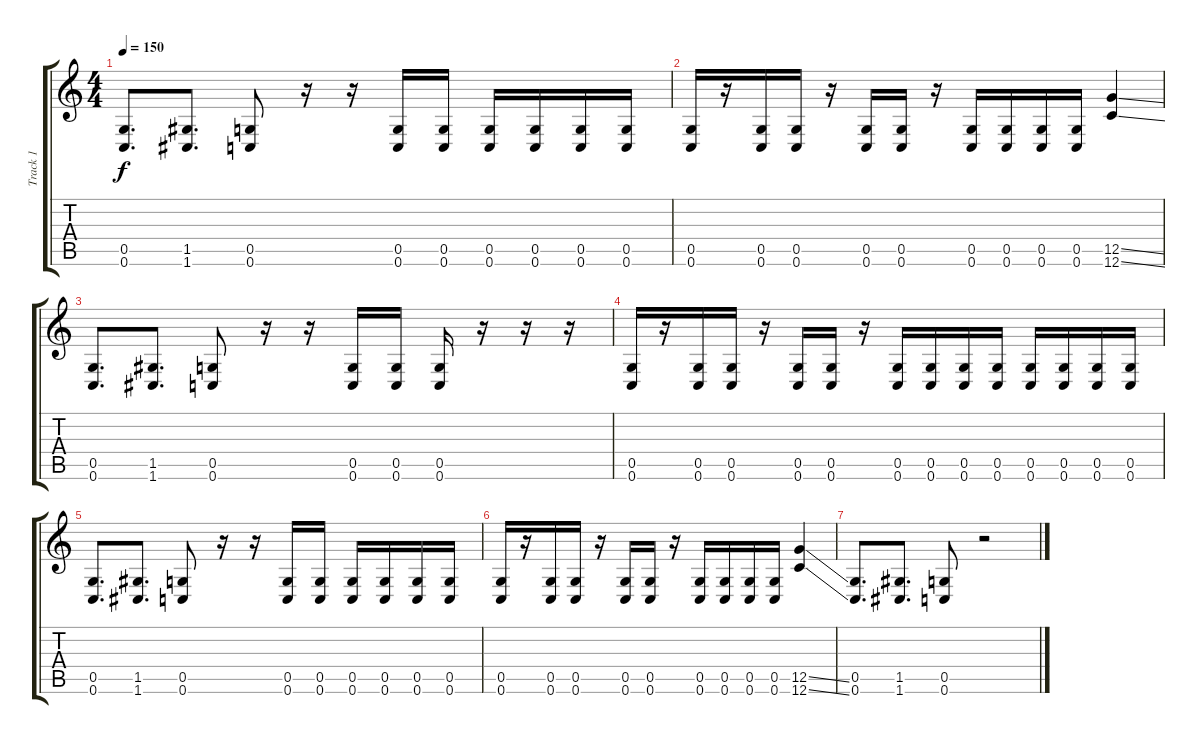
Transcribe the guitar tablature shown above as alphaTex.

\track ("Track 1" "Track 1") {instrument distortionguitar}
\staff {score tabs}
\tuning (D4 A3 F3 C3 G2 C2) {hide}
\ts (4 4)
\tempo 150
\clef g2
\ks c
(0.5 0.6).8{d dy f} (1.5 1.6).8{d} (0.5 0.6).8 r.16 r.16 (0.5 0.6).16 (0.5 0.6).16 (0.5 0.6).16 (0.5 0.6).16 (0.5 0.6).16 (0.5 0.6).16 |
(0.5 0.6).16 r.16 (0.5 0.6).16 (0.5 0.6).16 r.16 (0.5 0.6).16 (0.5 0.6).16 r.16 (0.5 0.6).16 (0.5 0.6).16 (0.5 0.6).16 (0.5 0.6).16 (12.5{ss} 12.6{ss}).4 |
(0.5 0.6).8{d} (1.5 1.6).8{d} (0.5 0.6).8 r.16 r.16 (0.5 0.6).16 (0.5 0.6).16 (0.5 0.6).16 r.16 r.16 r.16 |
(0.5 0.6).16 r.16 (0.5 0.6).16 (0.5 0.6).16 r.16 (0.5 0.6).16 (0.5 0.6).16 r.16 (0.5 0.6).16 (0.5 0.6).16 (0.5 0.6).16 (0.5 0.6).16 (0.5 0.6).16 (0.5 0.6).16 (0.5 0.6).16 (0.5 0.6).16 |
(0.5 0.6).8{d} (1.5 1.6).8{d} (0.5 0.6).8 r.16 r.16 (0.5 0.6).16 (0.5 0.6).16 (0.5 0.6).16 (0.5 0.6).16 (0.5 0.6).16 (0.5 0.6).16 |
(0.5 0.6).16 r.16 (0.5 0.6).16 (0.5 0.6).16 r.16 (0.5 0.6).16 (0.5 0.6).16 r.16 (0.5 0.6).16 (0.5 0.6).16 (0.5 0.6).16 (0.5 0.6).16 (12.5{ss} 12.6{ss}).4 |
(0.5 0.6).8{d} (1.5 1.6).8{d} (0.5 0.6).8 r.2
